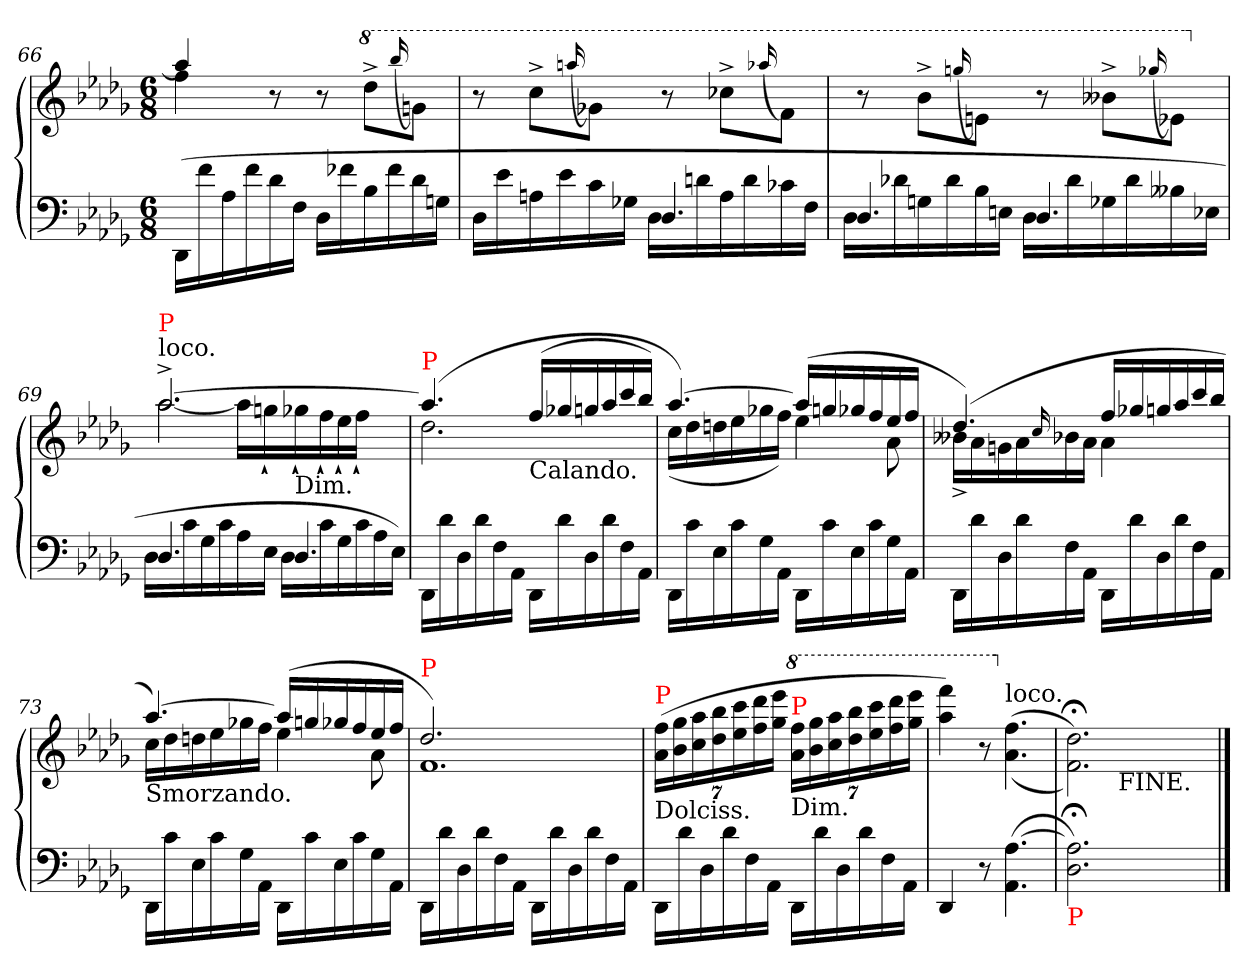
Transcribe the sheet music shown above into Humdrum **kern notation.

**kern	**kern
*part1	*part1
*staff2	*staff1
*clefF4	*clefG2
*k[b-e-a-d-g-]	*k[b-e-a-d-g-]
*D-:	*D-:
*M6/8	*M6/8
=66	=66
*	*^
(>16DD-/LL	4aa-]	4ff
16f\	.	.
16A-\	.	.
16f\	.	.
16d-\	8ryy	8r
16F\JJ	.	.
16D-LL	4.ryy	8r
16f-X	.	.
*	*8va	*
16B-	.	8ddd-^<L
16f-	.	.
.	.	(>16qqbbb-/
16d-	.	8ggnJ)
16GnJJ	.	.
*	*v	*v
=67	=67
*^	*
4.ryy	16D-LL	8r
.	16e-	.
.	16An	8ccc^<\L
.	16e-	.
.	.	(>16qqaaan/
.	16c	8gg-XJ)
.	16G-XJJ	.
4.D-	16D-LL	8r
.	16dn	.
.	16A	8ccc-X^<\L
.	16d	.
.	.	(>16qqaaa-X/
.	16c-X	8ffJ)
.	16FJJ	.
=68	=68	=68
4.D-	16D-LL	8r
.	16d-X	.
.	16Gn	8bb-^<\L
.	16d-	.
.	.	(>16qqgggn/
.	16B-	8eenJ)
.	16EnJJ	.
4.D-	16D-LL	8r
.	16d-	.
.	16G-X	8bb--X^<\L
.	16d-	.
.	.	(>16qqggg-X/
.	16B--X	8ee-XJ)
.	16E-XJJ	.
=69	=69	=69
*	*	*X8va
*	*	*^
!	!	!LO:TX:a:t=loco.	!
!	!	!LO:TX:a:color=red:t=P	!
!	!	!	!LO:N:vis=2.
4.D-	16D-LL	[2.aa-^<	[4aa-
.	16c	.	.
.	16G-	.	.
.	16c	.	.
.	16A-	.	16aa-LL]
.	16E-JJ	.	16ggn`>
!	!	!	!LO:TX:c:t=Dim.
4.D-	16D-LL	.	16gg-X`>
.	16c	.	16ff`>
.	16G-	.	16ee-`>
.	16c	.	16ff`>JJ
.	16A-	.	8ryy
.	16E-JJ)	.	.
=70	=70	=70	=70
!	!	!LO:TX:a:color=red:t=P	!
*v	*v	*	*
16DD-LL	(>4.aa-]	2.dd-
16d-	.	.
16D-	.	.
16d-	.	.
16F	.	.
16AA-JJ	.	.
!	!LO:TX:b:t=Calando.	!
16DD-LL	(<16ffLL	.
16d-	16gg-X	.
16D-	16ggn	.
16d-	16aa-	.
16F	16ccc	.
16AA-JJ	16bb-JJ)	.
=71	=71	=71
16DD-LL	[4.aa-)	(<16ccLL
16c	.	16dd-
16E-	.	16ddn
16c	.	16ee-
16G-	.	16gg-X
16AA-JJ	.	16ffJJ)
16DD-LL	(>16aa-LL]	4ee-
16c	16ggn	.
16E-	16gg-X	.
16c	16ff	.
16G-	16ee-	8a-
16AA-JJ	16ffJJ	.
=72	=72	=72
16DD-LL	(>4.dd-)	16b--X^<LL
16d-	.	16a-
16D-	.	16gn
16d-	.	16a-
.	.	16qqcc/
16F	.	16b-X
16AA-JJ	.	16a-JJ
16DD-LL	16ffLL	4a-
16d-	16gg-X	.
16D-	16ggn	.
16d-	16aa-	.
16F	16ccc	8ryy
16AA-JJ	16bb-JJ	.
=73	=73	=73
!	!LO:TX:b:t=Smorzando.	!
16DD-LL	[4.aa-)	16ccLL
16c	.	16dd-
16E-	.	16ddn
16c	.	16ee-
16G-	.	16gg-X
16AA-JJ	.	16ffJJ
16DD-LL	(>16aa-LL]	4ee-
16c	16ggn	.
16E-	16gg-X	.
16c	16ff	.
16G-	16ee-	8a-
16AA-JJ	16ffJJ	.
=74	=74	=74
!	!LO:TX:a:color=red:t=P	!
!	!	!LO:N:vis=1.
16DD-LL	2.dd-)	2f
16d-	.	.
16D-	.	.
16d-	.	.
16F	.	.
16AA-JJ	.	.
16DD-LL	.	.
16d-	.	.
16D-	.	4ryy
16d-	.	.
16F	.	.
16AA-JJ	.	.
*	*v	*v
=75	=75
*	*Xbrackettup
!	!LO:TX:a:color=red:t=P
!LO:TX:a:t=Dolciss.	!
16DD-LL	(>56%3ff 56%3a-LLL
.	56%3gg- 56%3b-
16d-	.
.	56%3aa- 56%3cc
16D-	.
.	56%3bb- 56%3dd-
16d-	.
.	56%3ccc 56%3ee-
16F	.
.	56%3ddd- 56%3ff
16AA-JJ	.
.	56%3eee- 56%3gg-JJJ
*	*8va
!	!LO:TX:a:color=red:t=P
!	!LO:TX:c:t=Dim.
16DD-LL	56%3fff 56%3aa-LLL
.	56%3ggg- 56%3bb-
16d-	.
.	56%3aaa- 56%3ccc
16D-	.
.	56%3bbb- 56%3ddd-
16d-	.
.	56%3cccc 56%3eee-
16F	.
.	56%3dddd- 56%3fff
16AA-JJ	.
.	56%3eeee- 56%3ggg-JJJ
=76	=76
4DD-	4ffff 4aaa-)
8r	8r
*	*X8va
!	!LO:TX:a:t=loco.
(<[4.A- 4.AA-	(>(<4.ff 4.a-
=77	=77
!	!LO:TX:a:color=red:t=P
!LO:TX:b:color=red:t=P	!
*	*^
2.A-];< 2.D-;<)	2.dd-;<\ 2.f;<\))	4.ryy
!	!	!LO:TX:b:t=FINE.
.	.	2.ryy
4.ryy	4.ryy	.
*	*v	*v
==	==
*-	*-
